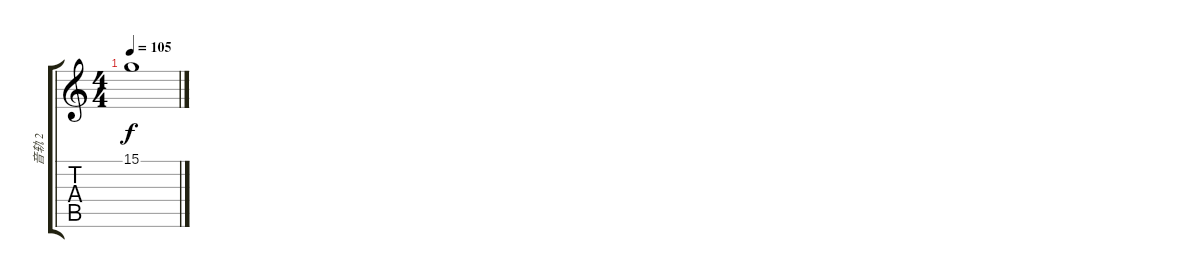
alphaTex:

\track ("音轨 2" "音轨 2") {instrument glockenspiel}
\staff {score tabs}
\tuning (E4 B3 G3 D3 A2 E2) {hide}
\ts (4 4)
\tempo 105
\clef g2
\ks c
15.1{t}.1{dy f}
